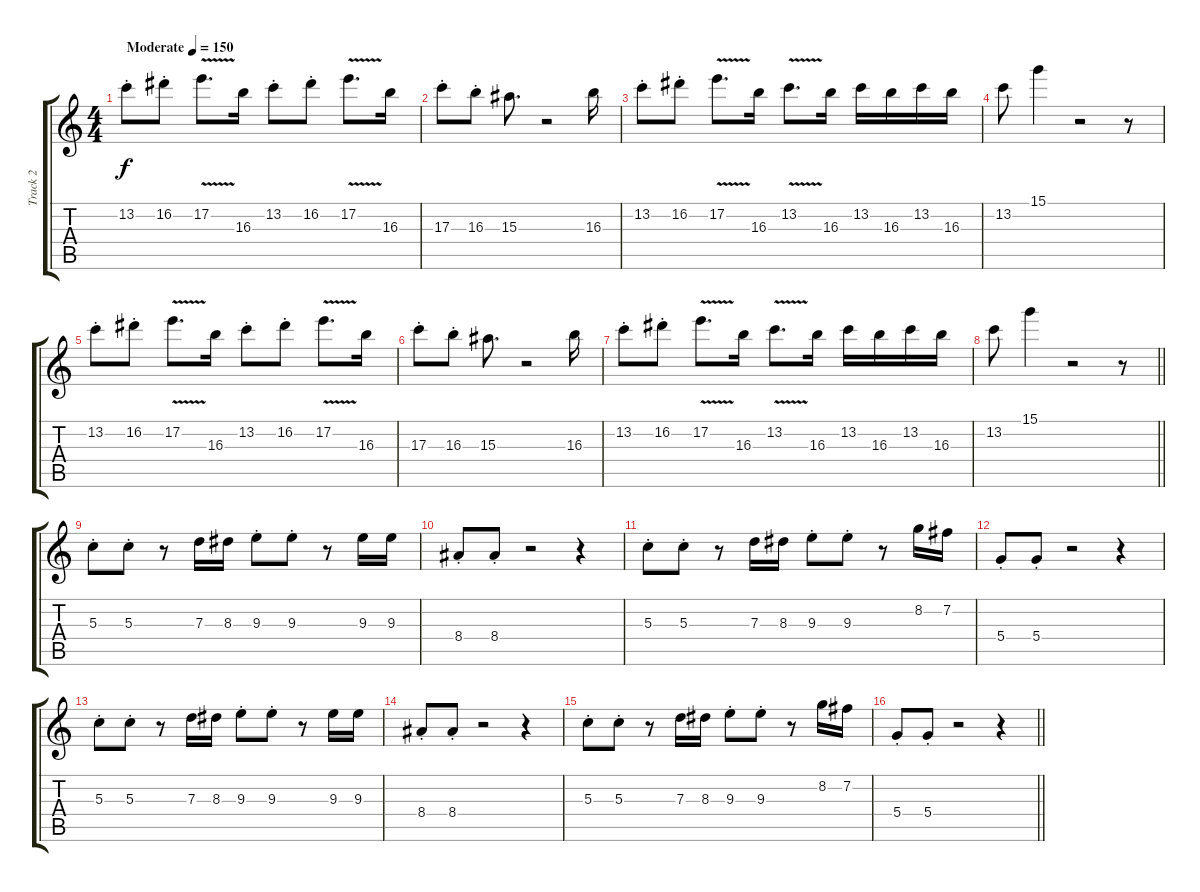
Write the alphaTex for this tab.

\track ("Track 2" "Track 2") {instrument overdrivenguitar}
\staff {score tabs}
\tuning (E4 B3 G3 D3 A2 E2) {hide}
\ts (4 4)
\section ("" "")
\tempo (150 "Moderate")
\clef g2
\ks c
13.2{st}.8{dy f instrument overdrivenguitar} 16.2{st}.8 17.2{v}.8{d} 16.3.16 13.2{st}.8 16.2{st}.8 17.2{v}.8{d} 16.3.16 |
17.3{st}.8 16.3{st}.8 15.3.8{d} r.2 16.3.16 |
13.2{st}.8 16.2{st}.8 17.2{v}.8{d} 16.3.16 13.2{v}.8{d} 16.3.16 13.2.16 16.3.16 13.2.16 16.3.16 |
13.2.8 15.1.4 r.2 r.8 |
13.2{st}.8 16.2{st}.8 17.2{v}.8{d} 16.3.16 13.2{st}.8 16.2{st}.8 17.2{v}.8{d} 16.3.16 |
17.3{st}.8 16.3{st}.8 15.3.8{d} r.2 16.3.16 |
13.2{st}.8 16.2{st}.8 17.2{v}.8{d} 16.3.16 13.2{v}.8{d} 16.3.16 13.2.16 16.3.16 13.2.16 16.3.16 |
\barLineRight lightlight
13.2.8 15.1.4 r.2 r.8 |
\section ("" "")
5.3{st}.8{instrument trumpet} 5.3{st}.8 r.8 7.3.16 8.3.16 9.3{st}.8 9.3{st}.8 r.8 9.3.16 9.3.16 |
8.4{st}.8 8.4{st}.8 r.2 r.4 |
5.3{st}.8 5.3{st}.8 r.8 7.3.16 8.3.16 9.3{st}.8 9.3{st}.8 r.8 8.2.16 7.2.16 |
5.4{st}.8 5.4{st}.8 r.2 r.4 |
5.3{st}.8 5.3{st}.8 r.8 7.3.16 8.3.16 9.3{st}.8 9.3{st}.8 r.8 9.3.16 9.3.16 |
8.4{st}.8 8.4{st}.8 r.2 r.4 |
5.3{st}.8 5.3{st}.8 r.8 7.3.16 8.3.16 9.3{st}.8 9.3{st}.8 r.8 8.2.16 7.2.16 |
\barLineRight lightlight
5.4{st}.8 5.4{st}.8 r.2 r.4
